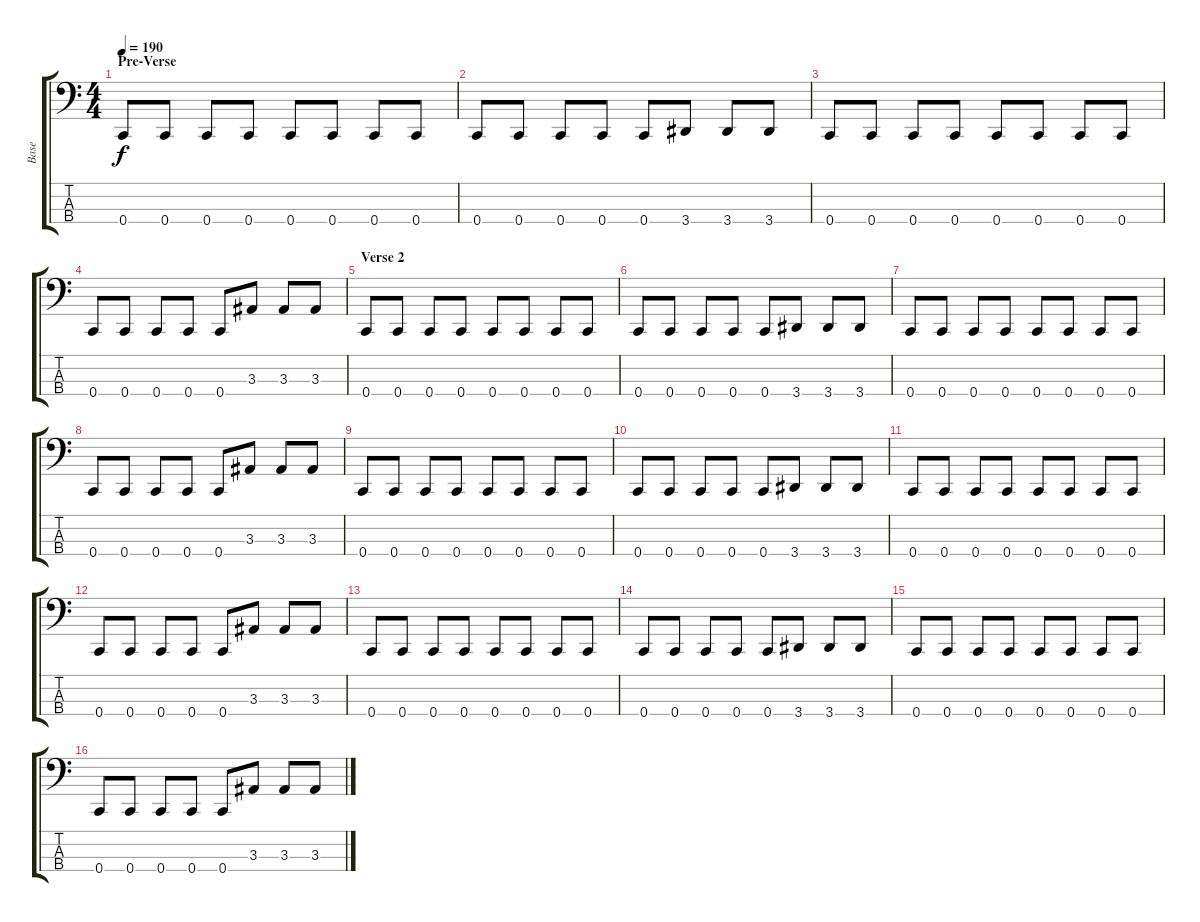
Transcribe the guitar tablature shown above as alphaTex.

\track ("Base" "Base") {instrument electricbassfinger}
\staff {score tabs}
\tuning (F2 C2 G1 C1) {hide}
\ts (4 4)
\section ("" "Pre-Verse")
\tempo 190
\clef f4
\ks c
0.4.8{dy f} 0.4.8 0.4.8 0.4.8 0.4.8 0.4.8 0.4.8 0.4.8 |
0.4.8 0.4.8 0.4.8 0.4.8 0.4.8 3.4.8 3.4.8 3.4.8 |
0.4.8 0.4.8 0.4.8 0.4.8 0.4.8 0.4.8 0.4.8 0.4.8 |
0.4.8 0.4.8 0.4.8 0.4.8 0.4.8 3.3.8 3.3.8 3.3.8 |
\section ("" "Verse 2")
0.4.8 0.4.8 0.4.8 0.4.8 0.4.8 0.4.8 0.4.8 0.4.8 |
0.4.8 0.4.8 0.4.8 0.4.8 0.4.8 3.4.8 3.4.8 3.4.8 |
0.4.8 0.4.8 0.4.8 0.4.8 0.4.8 0.4.8 0.4.8 0.4.8 |
0.4.8 0.4.8 0.4.8 0.4.8 0.4.8 3.3.8 3.3.8 3.3.8 |
0.4.8 0.4.8 0.4.8 0.4.8 0.4.8 0.4.8 0.4.8 0.4.8 |
0.4.8 0.4.8 0.4.8 0.4.8 0.4.8 3.4.8 3.4.8 3.4.8 |
0.4.8 0.4.8 0.4.8 0.4.8 0.4.8 0.4.8 0.4.8 0.4.8 |
0.4.8 0.4.8 0.4.8 0.4.8 0.4.8 3.3.8 3.3.8 3.3.8 |
0.4.8 0.4.8 0.4.8 0.4.8 0.4.8 0.4.8 0.4.8 0.4.8 |
0.4.8 0.4.8 0.4.8 0.4.8 0.4.8 3.4.8 3.4.8 3.4.8 |
0.4.8 0.4.8 0.4.8 0.4.8 0.4.8 0.4.8 0.4.8 0.4.8 |
0.4.8 0.4.8 0.4.8 0.4.8 0.4.8 3.3.8 3.3.8 3.3.8
